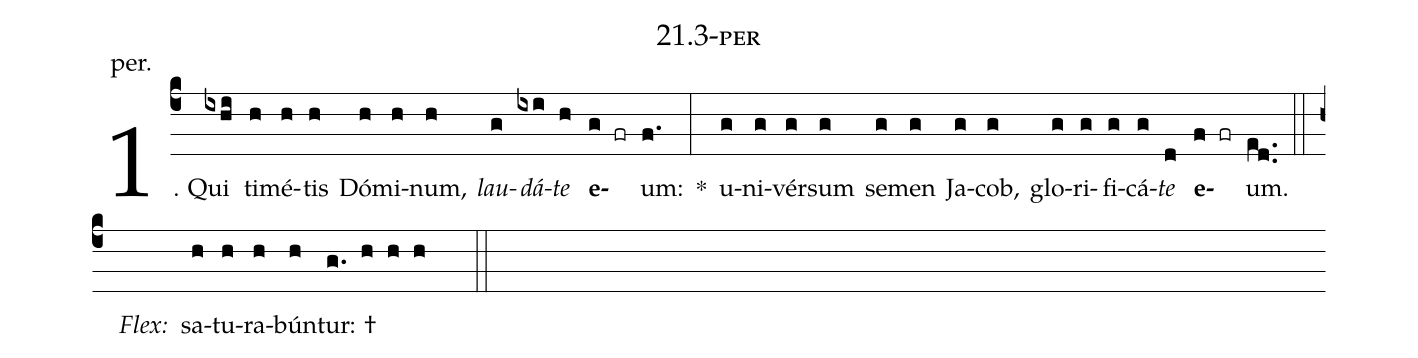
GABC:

name: 21.3-per;
annotation: per.;
%%
(c4)1. Qui(ixhi) ti(h)mé(h)tis(h) Dó(h)mi(h)num,(h) <i>lau</i>(g)<i>dá</i>(ixi)<i>te</i>(h) <b>e</b>(g fr)um:(f.) *(:) u(g)ni(g)vér(g)sum(g) se(g)men(g) Ja(g)cob,(g) glo(g)ri(g)fi(g)cá(g)<i>te</i>(d) <b>e</b>(f fr)um.(ed..) (::)
<i>Flex:</i>()  sa(h)tu(h)ra(h)bún(h)tur: †(g. h h h  ::)

%E(g) u(g) o(g) u(d) a(f) e.(ed..) (::)
